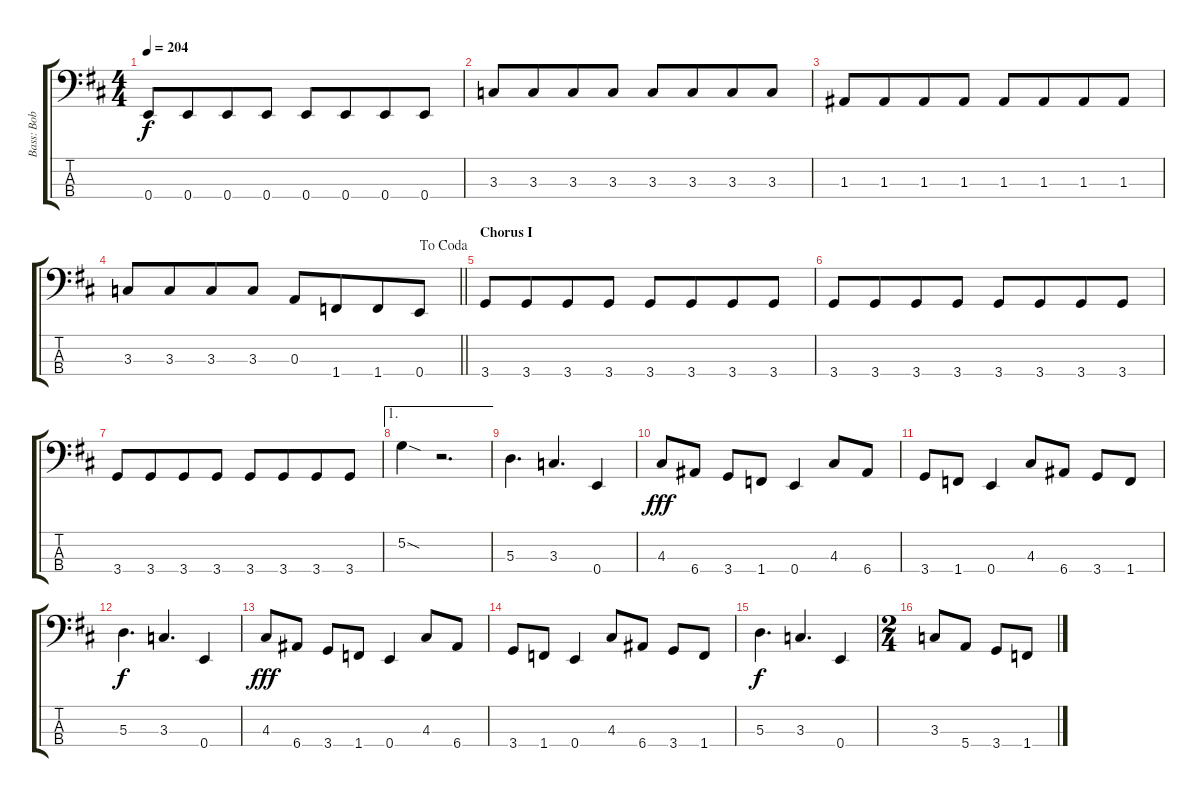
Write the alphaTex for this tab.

\track ("Bass: Bob" "Bass: Bob") {instrument electricbassfinger}
\staff {score tabs}
\tuning (G2 D2 A1 E1) {hide}
\ts (4 4)
\tempo 204
\clef f4
\ks d
0.4.8{dy f beam merge} 0.4.8{beam merge} 0.4.8{beam merge} 0.4.8 0.4.8{beam merge} 0.4.8{beam merge} 0.4.8{beam merge} 0.4.8 |
3.3.8 3.3.8{beam merge} 3.3.8 3.3.8 3.3.8 3.3.8{beam merge} 3.3.8 3.3.8 |
1.3.8 1.3.8{beam merge} 1.3.8 1.3.8 1.3.8 1.3.8{beam merge} 1.3.8 1.3.8 |
\jump dacoda
\barLineRight lightlight
3.3.8 3.3.8{beam merge} 3.3.8 3.3.8 0.3.8 1.4.8{beam merge} 1.4.8 0.4.8 |
\section ("" "Chorus I")
3.4.8 3.4.8{beam merge} 3.4.8 3.4.8 3.4.8 3.4.8{beam merge} 3.4.8 3.4.8 |
3.4.8 3.4.8{beam merge} 3.4.8 3.4.8 3.4.8 3.4.8{beam merge} 3.4.8 3.4.8 |
3.4.8 3.4.8{beam merge} 3.4.8 3.4.8 3.4.8 3.4.8{beam merge} 3.4.8 3.4.8 |
\ae 1
5.2{sod}.4 r.2{d} |
5.3.4{d} 3.3.4{d} 0.4.4 |
4.3.8{dy fff} 6.4.8 3.4.8 1.4.8 0.4.4 4.3.8 6.4.8 |
3.4.8 1.4.8 0.4.4 4.3.8 6.4.8 3.4.8 1.4.8 |
5.3.4{d dy f} 3.3.4{d} 0.4.4 |
4.3.8{dy fff} 6.4.8 3.4.8 1.4.8 0.4.4 4.3.8 6.4.8 |
3.4.8 1.4.8 0.4.4 4.3.8 6.4.8 3.4.8 1.4.8 |
5.3.4{d dy f} 3.3.4{d} 0.4.4 |
\ts (2 4)
3.3.8 5.4.8 3.4.8 1.4.8
